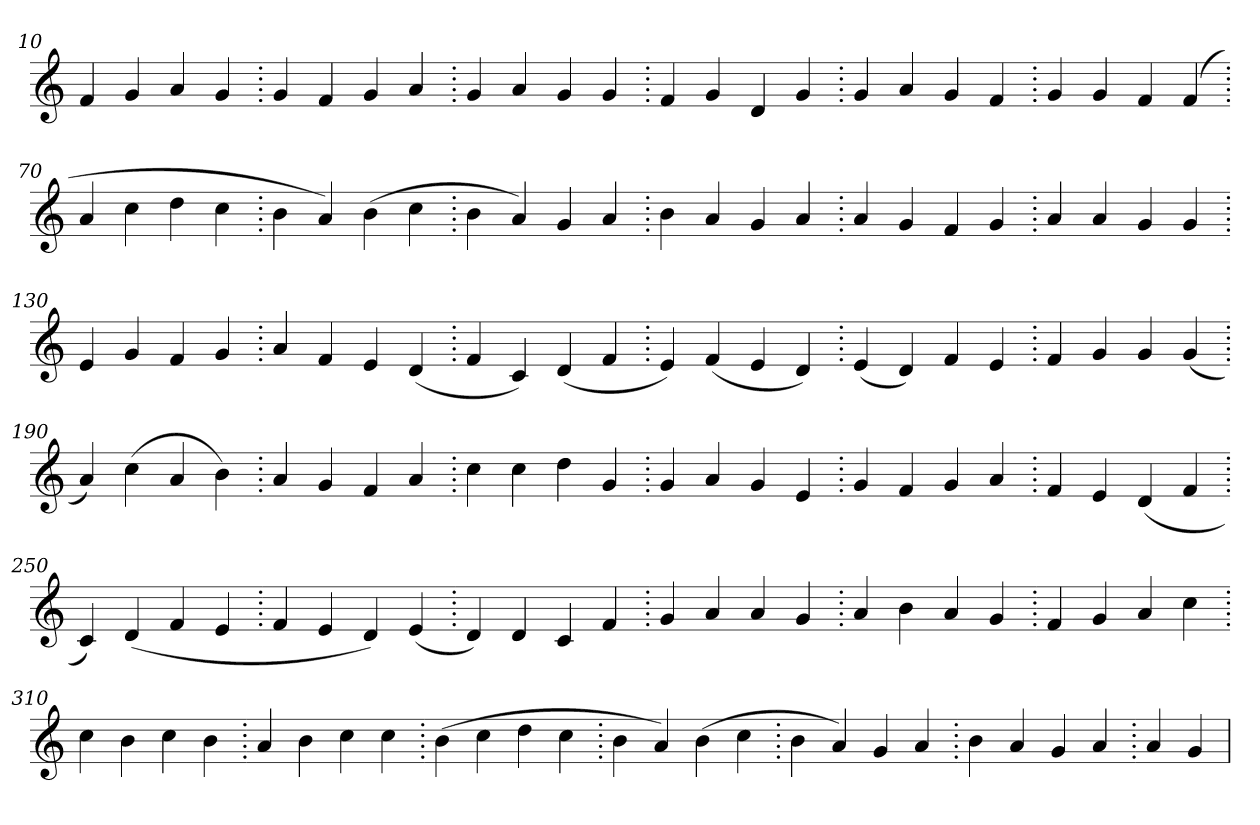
**kern
*part1
*staff1
*clefG2
=10.
4f
4g
4a
4g
=20.
4g
4f
4g
4a
=30.
4g
4a
4g
4g
=40.
4f
4g
4d
4g
=50.
4g
4a
4g
4f
=60.
4g
4g
4f
(>4f
=70.
4a
4cc
4dd
4cc
=80.
4b
4a)
(>4b
4cc
=90.
4b
4a)
4g
4a
=100.
4b
4a
4g
4a
=110.
4a
4g
4f
4g
=120.
4a
4a
4g
4g
=130.
4e
4g
4f
4g
=140.
4a
4f
4e
(>4d
=150.
4f
4c)
(>4d
4f
=160.
4e)
(>4f
4e
4d)
=170.
(>4e
4d)
4f
4e
=180.
4f
4g
4g
(>4g
=190.
4a)
(>4cc
4a
4b)
=200.
4a
4g
4f
4a
=210.
4cc
4cc
4dd
4g
=220.
4g
4a
4g
4e
=230.
4g
4f
4g
4a
=240.
4f
4e
(>4d
4f
=250.
4c)
(>4d
4f
4e
=260.
4f
4e
4d)
(>4e
=270.
4d)
4d
4c
4f
=280.
4g
4a
4a
4g
=290.
4a
4b
4a
4g
=300.
4f
4g
4a
4cc
=310.
4cc
4b
4cc
4b
=320.
4a
4b
4cc
4cc
=330.
(>4b
4cc
4dd
4cc
=340.
4b
4a)
(>4b
4cc
=350.
4b
4a)
4g
4a
=360.
4b
4a
4g
4a
=370.
4a
4g
=
*-
